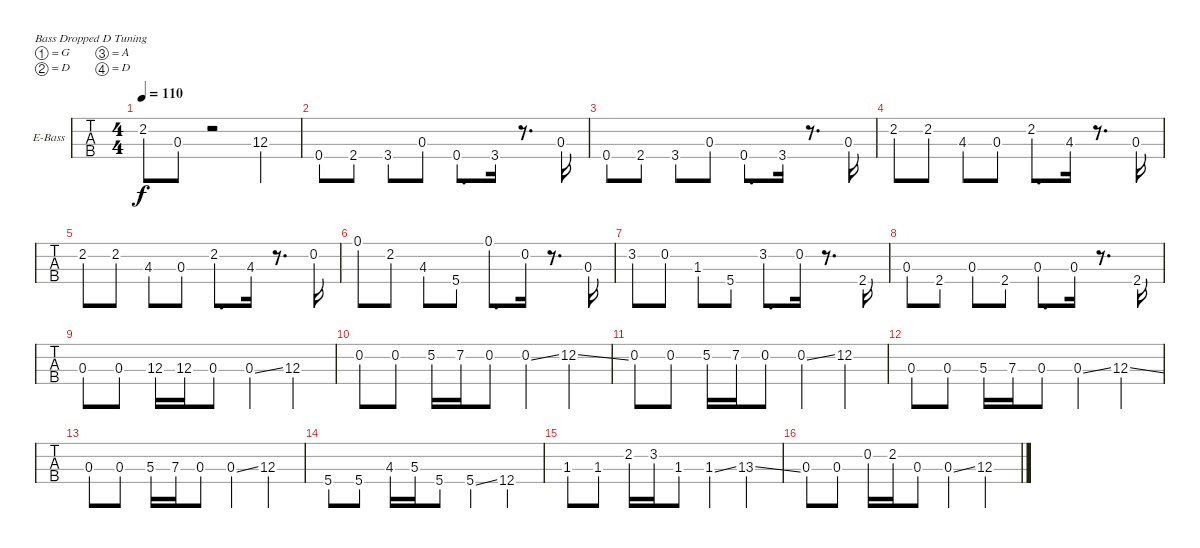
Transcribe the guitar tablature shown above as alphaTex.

\defaultSystemsLayout 4
\bracketExtendMode groupsimilarinstruments
\firstSystemTrackNameOrientation horizontal
\otherSystemsTrackNameOrientation horizontal
\track ("Electric Bass" "E-Bass") {instrument electricbassfinger}
\staff {tabs}
\tuning (G2 D2 A1 D1)
\ts (4 4)
\tempo 110
\clef f4
\scale
0.333333
\ks c
2.2.8{dy f} 0.3.8 r.2 12.3.4 |
\scale
0.333333 0.4.8 2.4.8 3.4.8 0.3.8 0.4.8{d} 3.4.16 r.8{d} 0.3.16 |
\scale
0.333333 0.4.8 2.4.8 3.4.8 0.3.8 0.4.8{d} 3.4.16 r.8{d} 0.3.16 |
\scale
0.333333 2.2.8 2.2.8 4.3.8 0.3.8 2.2.8{d} 4.3.16 r.8{d} 0.3.16 |
\scale
0.333333 2.2.8 2.2.8 4.3.8 0.3.8 2.2.8{d} 4.3.16 r.8{d} 0.2.16 |
\scale
0.333333 0.1.8 2.2.8 4.3.8 5.4.8 0.1.8{d} 0.2.16 r.8{d} 0.3.16 |
\scale
0.333333 3.2.8 0.2.8 1.3.8 5.4.8 3.2.8{d} 0.2.16 r.8{d} 2.4.16 |
\scale
0.333333 0.3.8 2.4.8 0.3.8 2.4.8 0.3.8{d} 0.3.16 r.8{d} 2.4.16 |
\scale
0.333333 0.3.8 0.3.8 12.3.16 12.3.16 0.3.8 0.3{ss}.4 12.3.4 |
\scale
0.333333 0.2.8 0.2.8 5.2.16 7.2.16 0.2.8 0.2{ss}.4 12.2{ss}.4 |
\scale
0.333333 0.2.8 0.2.8 5.2.16 7.2.16 0.2.8 0.2{ss}.4 12.2.4 |
\scale
0.333333 0.3.8 0.3.8 5.3.16 7.3.16 0.3.8 0.3{ss}.4 12.3{ss}.4 |
\scale
0.333333 0.3.8 0.3.8 5.3.16 7.3.16 0.3.8 0.3{ss}.4 12.3.4 |
\scale
0.333333 5.4.8 5.4.8 4.3.16 5.3.16 5.4.8 5.4{ss}.4 12.4.4 |
\scale
0.333333 1.3.8 1.3.8 2.2.16 3.2.16 1.3.8 1.3{ss}.4 13.3{ss}.4 |
\scale
0.333333 0.3.8 0.3.8 0.2.16 2.2.16 0.3.8 0.3{ss}.4 12.3{ss}.4
